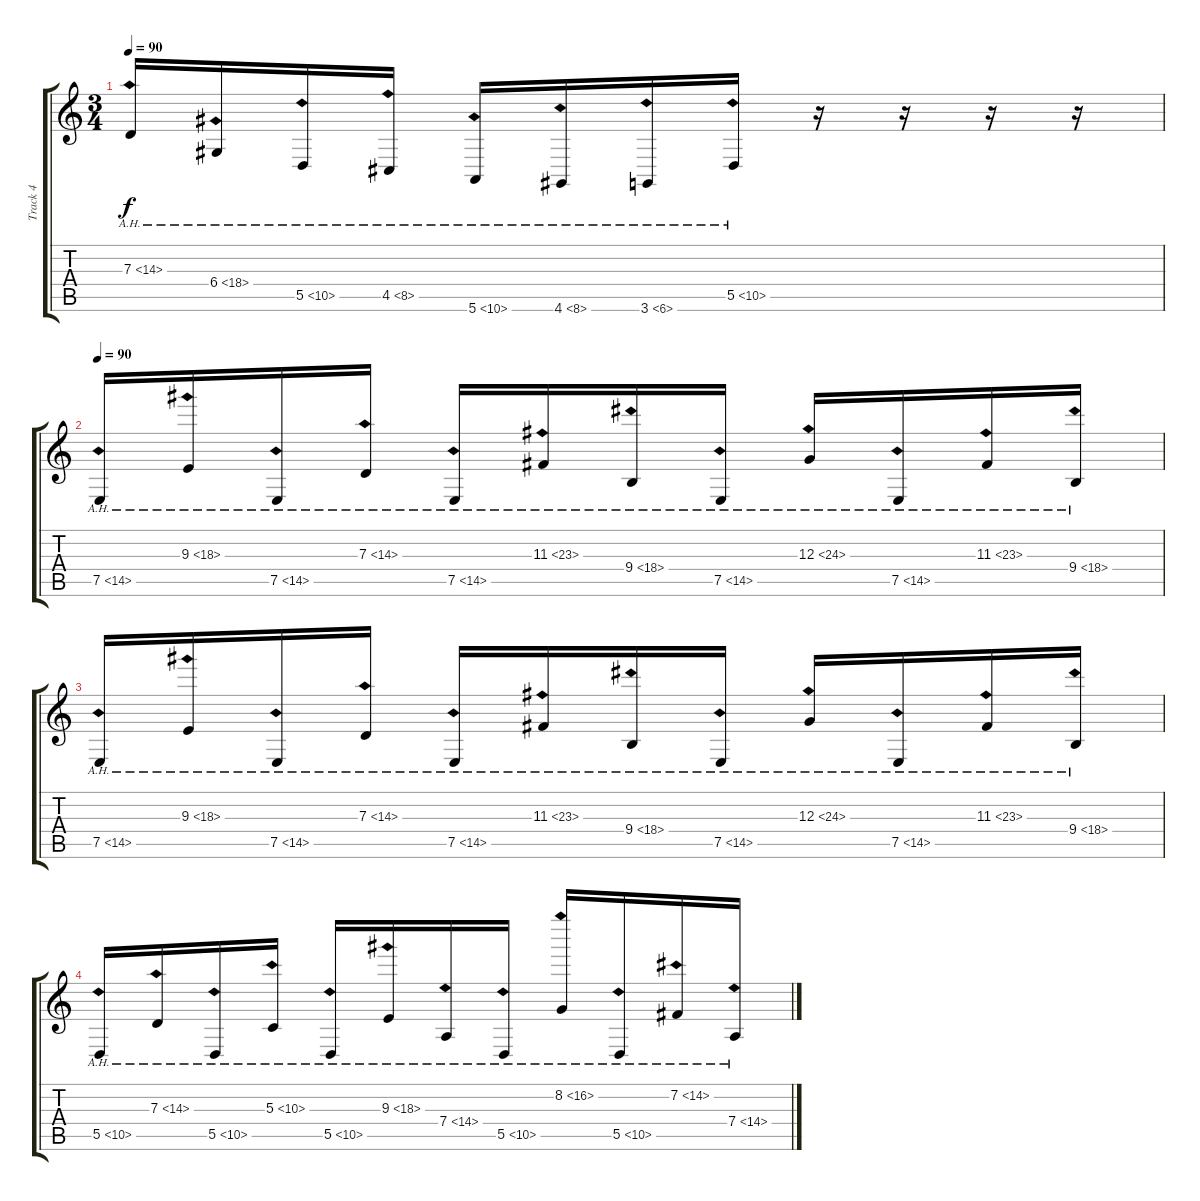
\track ("Track 4" "Track 4") {instrument stringensemble1}
\staff {score tabs}
\tuning (E4 B3 G3 D3 A2 E2) {hide}
\ts (3 4)
\tempo 90
\clef g2
\ks c
7.3{ah 7}.16{dy f} 6.4{ah 12}.16 5.5{ah 5}.16 4.5{ah 4}.16 5.6{ah 5}.16 4.6{ah 4}.16 3.6{ah 3}.16 5.5{ah 5}.16 r.16 r.16 r.16 r.16 |
\tempo 90
7.5{ah 7}.16{instrument lead2sawtooth} 9.3{ah 9}.16 7.5{ah 7}.16 7.3{ah 7}.16 7.5{ah 7}.16 11.3{ah 12}.16 9.4{ah 9}.16 7.5{ah 7}.16 12.3{ah 12}.16 7.5{ah 7}.16 11.3{ah 12}.16 9.4{ah 9}.16 |
7.5{ah 7}.16 9.3{ah 9}.16 7.5{ah 7}.16 7.3{ah 7}.16 7.5{ah 7}.16 11.3{ah 12}.16 9.4{ah 9}.16 7.5{ah 7}.16 12.3{ah 12}.16 7.5{ah 7}.16 11.3{ah 12}.16 9.4{ah 9}.16 |
5.5{ah 5}.16 7.3{ah 7}.16 5.5{ah 5}.16 5.3{ah 5}.16 5.5{ah 5}.16 9.3{ah 9}.16 7.4{ah 7}.16 5.5{ah 5}.16 8.2{ah 8}.16 5.5{ah 5}.16 7.2{ah 7}.16 7.4{ah 7}.16
